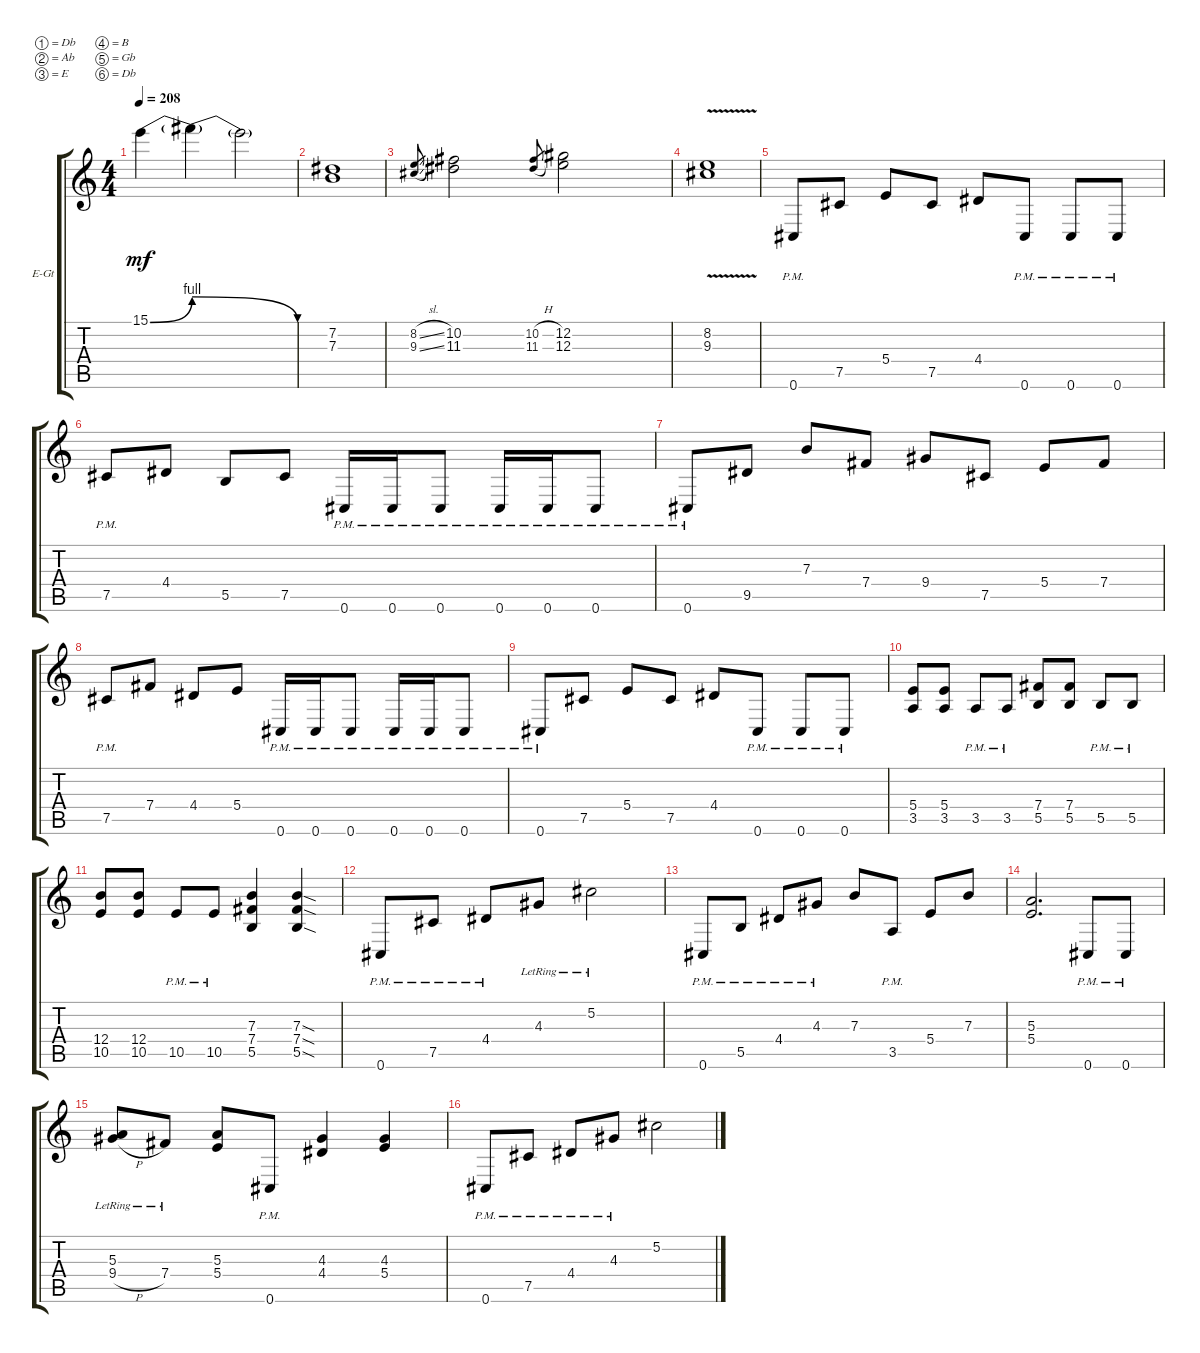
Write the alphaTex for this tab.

\defaultSystemsLayout 4
\bracketExtendMode groupsimilarinstruments
\firstSystemTrackNameOrientation horizontal
\otherSystemsTrackNameOrientation horizontal
\track ("Oli" "E-Gt") {instrument distortionguitar}
\staff {score tabs}
\tuning (Db4 Ab3 E3 B2 Gb2 Db2)
\ts (4 4)
\tempo 208
\clef g2
\ks c
15.1{be (bend 0 0 9.6 4)}.4{dy mf} 15.1{be (release 0 4 12 0) t}.4 15.1{t}.2 |
(7.2 7.3).1 |
(8.2{sl} 9.3{sl}).8{gr} (10.2 11.3).2 (10.2{h} 11.3{h}).8{gr} (12.3 12.2).2 |
(9.3{v} 8.2{v}).1 |
0.6{pm}.8 7.5.8 5.4.8 7.5.8 4.4.8 0.6{pm}.8 0.6{pm}.8 0.6{pm}.8 |
7.5{pm}.8 4.4.8 5.5.8 7.5.8 0.6{pm}.16 0.6{pm}.16 0.6{pm}.8 0.6{pm}.16 0.6{pm}.16 0.6{pm}.8 |
0.6{pm}.8 9.5.8 7.3.8 7.4.8 9.4.8 7.5.8 5.4.8 7.4.8 |
7.5{pm}.8 7.4.8 4.4.8 5.4.8 0.6{pm}.16 0.6{pm}.16 0.6{pm}.8 0.6{pm}.16 0.6{pm}.16 0.6{pm}.8 |
0.6{pm}.8 7.5.8 5.4.8 7.5.8 4.4.8 0.6{pm}.8 0.6{pm}.8 0.6{pm}.8 |
(3.5 5.4).8 (3.5 5.4).8 3.5{pm}.8 3.5{pm}.8 (5.5 7.4).8 (5.5 7.4).8 5.5{pm}.8 5.5{pm}.8 |
(10.5 12.4).8 (10.5 12.4).8 10.5{pm}.8 10.5{pm}.8 (5.5 7.4 7.3).4 (5.5{sod} 7.4{sod} 7.3{sod}).4 |
0.6{pm}.8 7.5{pm}.8 4.4{pm}.8 4.3{lr}.8 5.2{lr}.2 |
0.6{pm}.8 5.5{pm}.8 4.4{pm}.8 4.3{pm}.8 7.3.8 3.5{pm}.8 5.4.8 7.3.8 |
(5.4 5.3).2{d} 0.6{pm}.8 0.6{pm}.8 |
(9.4{h lr} 5.3{lr}).8 7.4{lr}.8 (5.4 5.3).8 0.6{pm}.8 (4.4 4.3).4 (5.4 4.3).4 |
0.6{pm}.8 7.5{pm}.8 4.4{pm}.8 4.3{pm}.8 5.2.2
